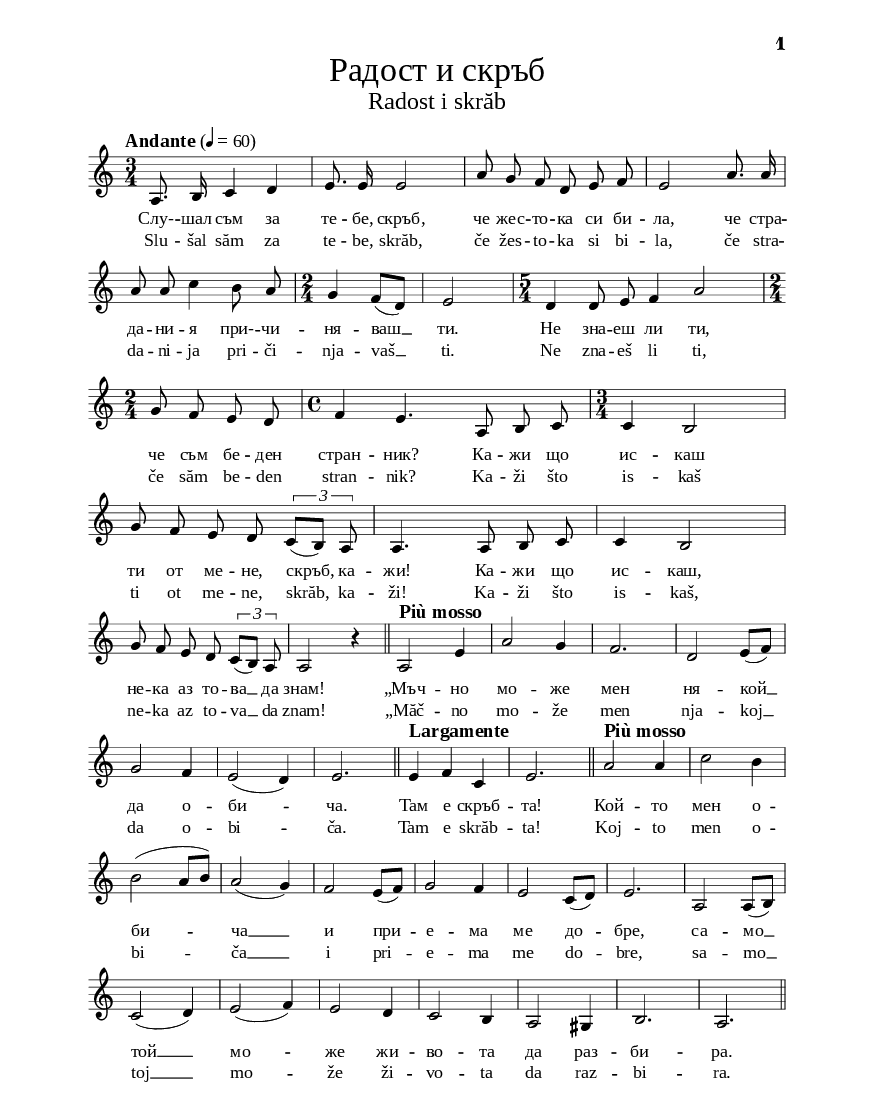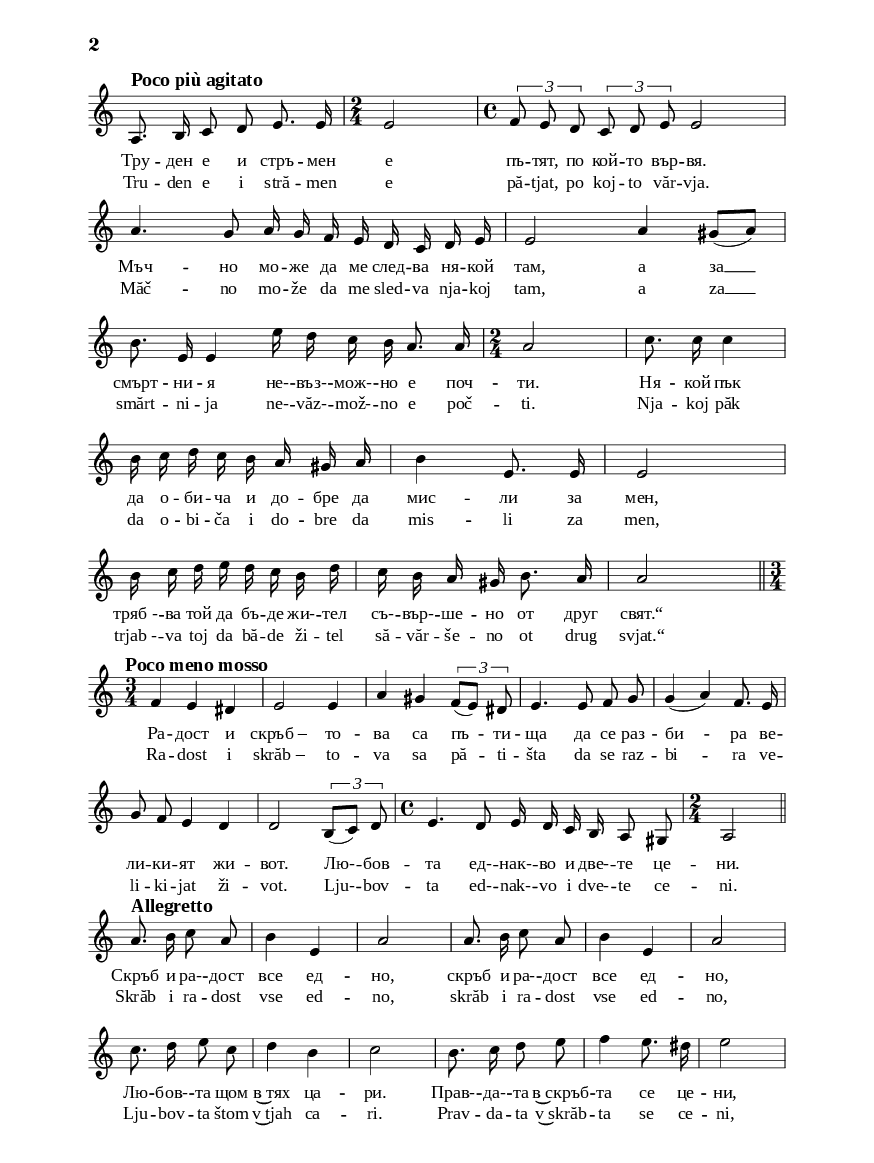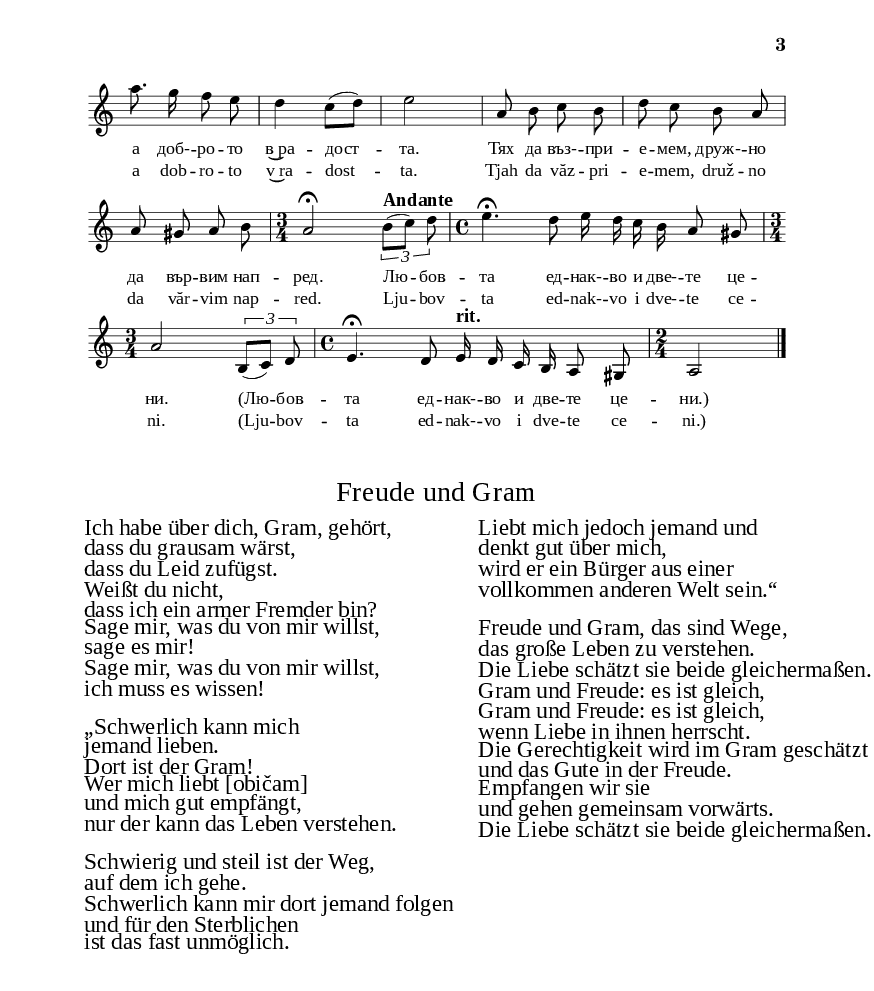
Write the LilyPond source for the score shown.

\version "2.24.3"

\include "include/globals.ily"

\bookpart {
  \label #'ref122
  \tocItem \markup "Радост и скръб – Radost i skrăb "
  \include "include/bookpart-paper.ily"
  \score {
    \include "include/score-layout.ily"

    \new Staff \relative c' {
      \clef treble
      \key a \minor
      \time 3/4
      \tempoFunc "Andante" 4 "60"
      \autoBeamOff
      a8.  b16  c4  d4 | % 2
      e8.  e16  e2 | % 3
      a8  g8  f8  d8  e8
      f8 |  % 4
      e2  a8.  a16  | \break % 5
      a8  a8  c4  b8  a8 | % 6
      \time 2/4  | % 6
      g4  f8 [(  d8 )] | % 7
      e2 | % 8
      \time 5/4  | % 8
      d4  d8  e8  f4  a2 | \break % 9
      \time 2/4  | % 9
      g8  f8  e8  d8   | \time 4/4 f4
      e4.  a,8  b8  c8 | % 11
      \time 3/4 c4  b2  | \break % 12
      g'8  f8  e8  d8
      \tuplet 3/2 { c8 ( [  b8 )]  a8  }
      |  % 13
      a4.  a8  b8  c8 | % 14
      c4  b2  \break | % 15
      g'8  f8  e8  d8
      \tuplet 3/2 { c8 ( [  b8] ) a8 }
      | % 16
      a2 r4 \bar "||" % 17
      \tempo"Più mosso" a2 e'4 | % 18
      a2  g4 | % 19
      f2. |
      d2  e8 ( [  f8 ) ] | \break % 21
      g2  f4 |  % 22
      e2 (  d4 ) | % 23
      e2. \bar "||" |
      \tempo"Largamente" e4 f4  c4  | % 25
      e2. \bar "||"
      \tempo "Più mosso" a2 a4 | % 27
      c2  b4  | \break % 28
      b2 (  a8 [  b8 ) ] | % 29
      a2 (  g4 ) |
      f2  e8 ( [  f8 ) ] | % 31
      g2  f4 | % 32
      e2  c8 ( [  d8 ) ] | % 33
      e2. | % 34
      a,2  a8 ( [  b8 ) ] \break | % 35
      c2 (  d4 ) | % 36
      e2 (  f4 ) | % 37
      e2  d4 | % 38
      c2  b4 | % 39
      a2  gis4 |
      b2. | % 41
      a2. \bar "||"
      \break  | % 42
      \pageBreak
      \tempo"Poco più agitato" a8. b16
      c8  d8  e8.  e16 | % 43
      \time 2/4  | % 43
      e2 | % 44
      \time 4/4  | % 44
      \tuplet 3/2 {f8   e8  d8 }
      \tuplet 3/2 {c8  d8  e8 }
      e2  |
      a4.  g8  a16  g16  f16
      e16  d16  c16  d16  e16 | % 46
      e2  a4  gis8 ( [  a8 ) ] \break | % 47
      b8.  e,16  e4  e'16
      d16  c16  b16  a8.  a16 |  % 48
      \time 2/4  | % 48
      a2 |   % 49
      c8.  c16  c4  \break |
      b16  c16  d16  c16
      b16  a16  gis16  a16 | % 51
      b4  e,8.  e16 | % 52
      e2  | \break % 53
      b'16  c16  d16  e16
      d16  c16  b16  d16 |  % 54
      c16  b16  a16  gis16
      b8.  a16 | % 55
      a2 \break \bar "||" | % 56
      \time 3/4  | % 56
      \tempo "Poco meno mosso" f4 e4
      dis4 | % 57
      e2  e4 | % 58
      a4  gis4
      \tuplet 3/2 { f8 ( [  e8 ] )  dis8  }
      | % 59
      e4.  e8  f8  g8 |
      g4 (  a4 )  f8.  e16  | \break % 61
      g8  f8  e4  d4 | % 62
      d2
      \tuplet 3/2 { b8 ( [  c8 ) ]  d8  }
      | % 63
      \time 4/4 e4.  d8  e16  d16  c16
      b16  a8  gis8 | % 64
      \time 2/4 a2 \bar "||"  \break | % 65
      \tempo"Allegretto" a'8. b16
      c8  a8  | % 66
      b4  e,4  | % 67
      a2  | % 68
      a8.  b16  c8  a8  | % 69
      b4  e,4  |
      a2  \break  | % 71

      c8.  d16  e8  c8  | % 72
      d4  b4  | % 73
      c2  | % 74
      b8.  c16  d8  e8  | % 75
      f4  e8.  dis16  | % 76
      e2  \break  | % 77
      \pageBreak
      a8. g16 f8 e8  | % 78
      d4 c8 ( [ d8 ) ] | % 79
      e2 |
      a,8 b8 c8 b8  | % 81
      d8 c8 b8  a8  \break | % 82

      a8  gis8  a8 b8 | % 83
      \time 3/4  | % 83
      a2 ^\fermata
      \tuplet 3/2 { \tempo "Andante" b8 ( [ c8 ) ] d8  }
      \time 4/4  | % 84
      e4. \fermata
      d8 e16  d16 c16  b16
      a8 gis8 | \break % 85

      \time 3/4 a2

      \tuplet 3/2 {

        b,8
        ( [ c8 ) ] d8
      } |
      \time 4/4   % 84
      e4. \fermata
      d8 \tempo "rit." e16  d16 c16  b16
      a8 gis8 |
      \time 2/4
      a2

      \bar "|."
    }

    \addlyrics {
      "Слу-" -- шал съм за те -- бе, скръб,
      че жес -- то -- ка си би -- ла, че
      стра -- да -- ни -- я "при-" -- чи -- ня
      -- ваш __  ти. Не зна -- еш ли ти,
      че съм бе -- ден стран -- ник? Ка
      -- жи що ис -- каш ти от ме -- не,
      скръб, ка -- жи! Ка -- жи що
      ис -- каш, не -- ка аз то -- ва __
      да знам! "„Мъч" -- но мо -- же
      мен ня -- кой __  да о -- би
      -- ча. Там е скръб -- та! Кой --
      то мен о -- би  --  ча __
      и при  -- е -- ма ме до  --
      бре, са -- мо __ той __ мо
      -- же жи -- во -- та да раз -- би
      -- ра. Тру -- ден е и стръ -- мен
      е пъ -- тят, по кой -- то вър --
      вя. Мъч -- но мо -- же да ме след
      -- ва ня -- кой там, а за __
      смърт -- ни -- я "не-" -- "въз-" -- "мож-" --
      но е поч -- ти. Ня -- кой пък да
      о -- би -- ча и до -- бре да мис --
      ли за мен, "тряб -" -- ва той да бъ
      -- де "жи-" -- тел "съ-" -- "вър-" -- ше -- но
      от друг "свят.“" Ра -- дост и
      "скръб –" то -- ва са пъ  -- ти --
      ща да се раз -- би -- ра ве --
      ли -- ки -- ят жи -- вот. "Лю-"  --
      бов -- та "ед-" -- "нак-" -- во и "две-" --
      те це -- ни. Скръб и "ра-" -- дост
      все ед -- но, скръб и "ра-" -- дост
      все ед -- но, Лю -- "бов-" -- та щом
      в~тях ца -- ри. "Прав-" -- "да-" -- та
      в~скръб -- та се це -- ни, а "доб-"
      -- ро -- то в~ра -- дост  -- та.
      Тях да "въз-" -- при -- е -- мем, "друж-"
      -- но да вър -- вим нап -- ред. Лю
      -- бов -- та ед -- "нак-" -- во и
      "две-" -- те це -- ни. (Лю
      -- бов -- та ед -- "нак-" -- во и
      две -- те це -- ни.)
    }

    \addlyrics {
      Slu -- šal săm za te -- be, skrăb,
      če žes -- to -- ka si bi -- la, če
      stra -- da -- ni -- ja pri -- či -- nja
      -- vaš __  ti. Ne zna -- eš li ti,
      če săm be -- den stran -- nik? Ka
      -- ži što is -- kaš ti ot me -- ne,
      skrăb, ka -- ži! Ka -- ži što
      is -- kaš, ne -- ka az to -- va __
      da znam! "„Măč" -- no mo -- že
      men nja -- koj __  da o -- bi
      -- ča. Tam e skrăb -- ta! Koj --
      to men o -- bi  --  ča __
      i pri  -- e -- ma me do  --
      bre, sa -- mo __ toj __ mo
      -- že ži -- vo -- ta da raz -- bi
      -- ra. Tru -- den e i stră -- men
      e pă -- tjat, po koj -- to văr --
      vja. Măč -- no mo -- že da me sled
      -- va nja -- koj tam, a za __
      smărt -- ni -- ja "ne-" -- "văz-" -- "mož-" --
      no e poč -- ti. Nja -- koj păk da
      o -- bi -- ča i do -- bre da mis --
      li za men, "trjab -" -- va toj da bă
      -- de ži -- tel să -- văr -- še -- no
      ot drug "svjat.“" Ra -- dost i
      "skrăb –" to -- va sa pă  -- ti --
      šta da se raz -- bi -- ra ve --
      li -- ki -- jat ži -- vot. "Lju-"  --
      bov -- ta "ed-" -- "nak-" -- vo i "dve-" --
      te ce -- ni. Skrăb i ra -- dost
      vse ed -- no, skrăb i ra -- dost
      vse ed -- no, Lju -- bov -- ta štom
      v~tjah ca -- ri. Prav -- da -- ta
      v~skrăb -- ta se ce -- ni, a dob
      -- ro -- to v~ra -- dost  -- ta.
      Tjah da văz -- pri -- e -- mem, druž
      -- no da văr -- vim nap -- red. Lju
      -- bov -- ta ed -- "nak-" -- vo i
      "dve-" -- te ce -- ni. (Lju
      -- bov -- ta ed -- "nak-" -- vo i
      dve -- te ce -- ni.)
    }

    \header {
      title = \titleFunc "Радост и скръб" "Radost i skrăb"
    }

    \midi{}

  } % score

  \markup \vspace #2

  % include foreign translation(s) of the song
  \version "2.24.4"

\markup \fill-line { \fontsize #deTitleFontSize "Freude und Gram" }
\markup \null
\markup \null
\markup \abs-fontsize #11 \override #`(baseline-skip . ,bgCoupletBaselineSkip) {
  \fill-line {
    \hspace #0.1
    \column {
      \line {
        \bold " "
        \column {
          "Ich habe über dich, Gram, gehört,"
          "dass du grausam wärst,"
          "dass du Leid zufügst."
          "Weißt du nicht,"
          "dass ich ein armer Fremder bin?"
          "Sage mir, was du von mir willst,"
          "sage es mir!"
          "Sage mir, was du von mir willst,"
          "ich muss es wissen!"
        }
      }

      \vspace #1

      \line {
        \bold " "
        \column {
          "„Schwerlich kann mich"
          "jemand lieben."
          "Dort ist der Gram!"
          "Wer mich liebt [običam]"
          "und mich gut empfängt,"
          "nur der kann das Leben verstehen."
        }
      }

      \vspace #1

      \line {
        \bold " "
        \column {
          "Schwierig und steil ist der Weg,"
          "auf dem ich gehe."
          "Schwerlich kann mir dort jemand folgen"
          "und für den Sterblichen"
          "ist das fast unmöglich."
        }
      }
    }
    \hspace #0.1
    % adds horizontal spacing between columns
    \column {
      \line {
        \bold " "
        \column {
          "Liebt mich jedoch jemand und"
          "denkt gut über mich,"
          "wird er ein Bürger aus einer"
          "vollkommen anderen Welt sein.“"
        }
      }

      \vspace #1

      \line {
        \bold " "
        \column {
          "Freude und Gram, das sind Wege,"
          "das große Leben zu verstehen."
          "Die Liebe schätzt sie beide gleichermaßen."
          "Gram und Freude: es ist gleich,"
          "Gram und Freude: es ist gleich,"
          "wenn Liebe in ihnen herrscht."
          "Die Gerechtigkeit wird im Gram geschätzt"
          "und das Gute in der Freude."
          "Empfangen wir sie"
          "und gehen gemeinsam vorwärts."
          "Die Liebe schätzt sie beide gleichermaßen."
        }
      }
    }\hspace #0.1
  }
}



} % bookpart
